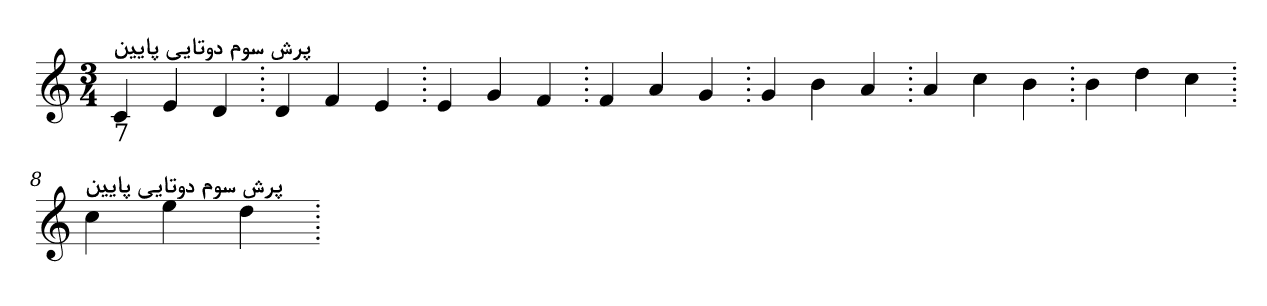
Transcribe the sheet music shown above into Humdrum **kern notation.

**kern
*part1
*staff1
!!LO:PB:g=z
*clefG2
*k[]
*C:
*M3/4
=1
!LO:TX:b:t=7
!LO:TX:a:t=پرش سوم دوتایی پایین
4ci/
4ei/
4di/
=2.
*k[]
*C:
4di/
4fi/
4ei/
=3.
*k[]
*C:
4ei/
4gi/
4fi/
=4.
*k[]
*C:
4fi/
4ai/
4gi/
!!LO:LB:g=z
=5.
*k[]
*C:
4gi/
4bi\
4ai/
=6.
*k[]
*C:
4ai/
4cci\
4bi\
=7.
*k[]
*C:
4bi\
4ddi\
4cci\
!!LO:LB:g=z
=8.
*k[]
*C:
!LO:TX:a:t=پرش سوم دوتایی پایین
4cci\
4eei\
4ddi\
=.
*-
